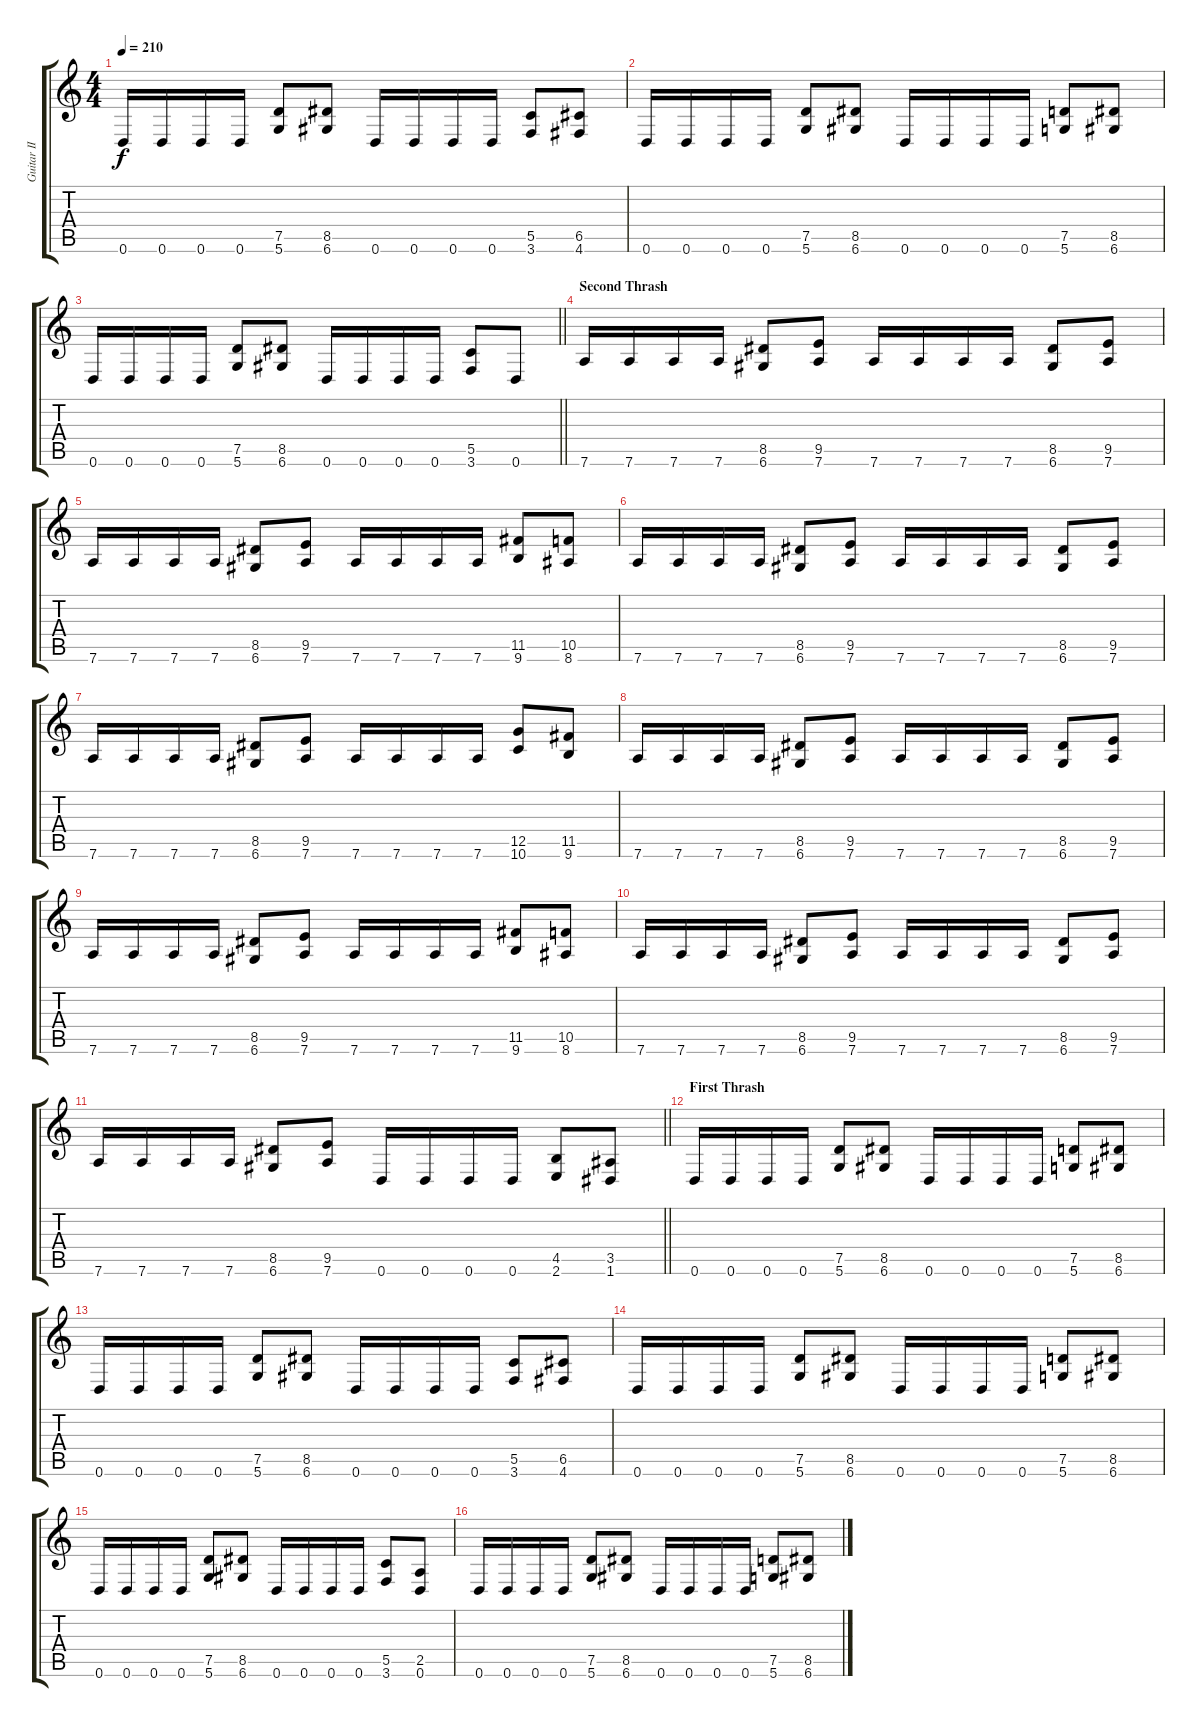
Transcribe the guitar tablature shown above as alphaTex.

\track ("Guitar II" "Guitar II") {instrument distortionguitar}
\staff {score tabs}
\tuning (D4 A3 F3 C3 G2 D2) {hide}
\ts (4 4)
\tempo 210
\clef g2
\ks c
0.6.16{dy f} 0.6.16 0.6.16 0.6.16 (7.5 5.6).8 (8.5 6.6).8 0.6.16 0.6.16 0.6.16 0.6.16 (5.5 3.6).8 (6.5 4.6).8 |
0.6.16 0.6.16 0.6.16 0.6.16 (7.5 5.6).8 (8.5 6.6).8 0.6.16 0.6.16 0.6.16 0.6.16 (7.5 5.6).8 (8.5 6.6).8 |
\barLineRight lightlight
0.6.16 0.6.16 0.6.16 0.6.16 (7.5 5.6).8 (8.5 6.6).8 0.6.16 0.6.16 0.6.16 0.6.16 (5.5 3.6).8 0.6.8 |
\section ("" "Second Thrash")
7.6.16 7.6.16 7.6.16 7.6.16 (8.5 6.6).8 (9.5 7.6).8 7.6.16 7.6.16 7.6.16 7.6.16 (8.5 6.6).8 (9.5 7.6).8 |
7.6.16 7.6.16 7.6.16 7.6.16 (8.5 6.6).8 (9.5 7.6).8 7.6.16 7.6.16 7.6.16 7.6.16 (11.5 9.6).8 (10.5 8.6).8 |
7.6.16 7.6.16 7.6.16 7.6.16 (8.5 6.6).8 (9.5 7.6).8 7.6.16 7.6.16 7.6.16 7.6.16 (8.5 6.6).8 (9.5 7.6).8 |
7.6.16 7.6.16 7.6.16 7.6.16 (8.5 6.6).8 (9.5 7.6).8 7.6.16 7.6.16 7.6.16 7.6.16 (12.5 10.6).8 (11.5 9.6).8 |
7.6.16 7.6.16 7.6.16 7.6.16 (8.5 6.6).8 (9.5 7.6).8 7.6.16 7.6.16 7.6.16 7.6.16 (8.5 6.6).8 (9.5 7.6).8 |
7.6.16 7.6.16 7.6.16 7.6.16 (8.5 6.6).8 (9.5 7.6).8 7.6.16 7.6.16 7.6.16 7.6.16 (11.5 9.6).8 (10.5 8.6).8 |
7.6.16 7.6.16 7.6.16 7.6.16 (8.5 6.6).8 (9.5 7.6).8 7.6.16 7.6.16 7.6.16 7.6.16 (8.5 6.6).8 (9.5 7.6).8 |
\barLineRight lightlight
7.6.16 7.6.16 7.6.16 7.6.16 (8.5 6.6).8 (9.5 7.6).8 0.6.16 0.6.16 0.6.16 0.6.16 (4.5 2.6).8 (3.5 1.6).8 |
\section ("" "First Thrash")
0.6.16 0.6.16 0.6.16 0.6.16 (7.5 5.6).8 (8.5 6.6).8 0.6.16 0.6.16 0.6.16 0.6.16 (7.5 5.6).8 (8.5 6.6).8 |
0.6.16 0.6.16 0.6.16 0.6.16 (7.5 5.6).8 (8.5 6.6).8 0.6.16 0.6.16 0.6.16 0.6.16 (5.5 3.6).8 (6.5 4.6).8 |
0.6.16 0.6.16 0.6.16 0.6.16 (7.5 5.6).8 (8.5 6.6).8 0.6.16 0.6.16 0.6.16 0.6.16 (7.5 5.6).8 (8.5 6.6).8 |
0.6.16 0.6.16 0.6.16 0.6.16 (7.5 5.6).8 (8.5 6.6).8 0.6.16 0.6.16 0.6.16 0.6.16 (5.5 3.6).8 (2.5 0.6).8 |
0.6.16 0.6.16 0.6.16 0.6.16 (7.5 5.6).8 (8.5 6.6).8 0.6.16 0.6.16 0.6.16 0.6.16 (7.5 5.6).8 (8.5 6.6).8
